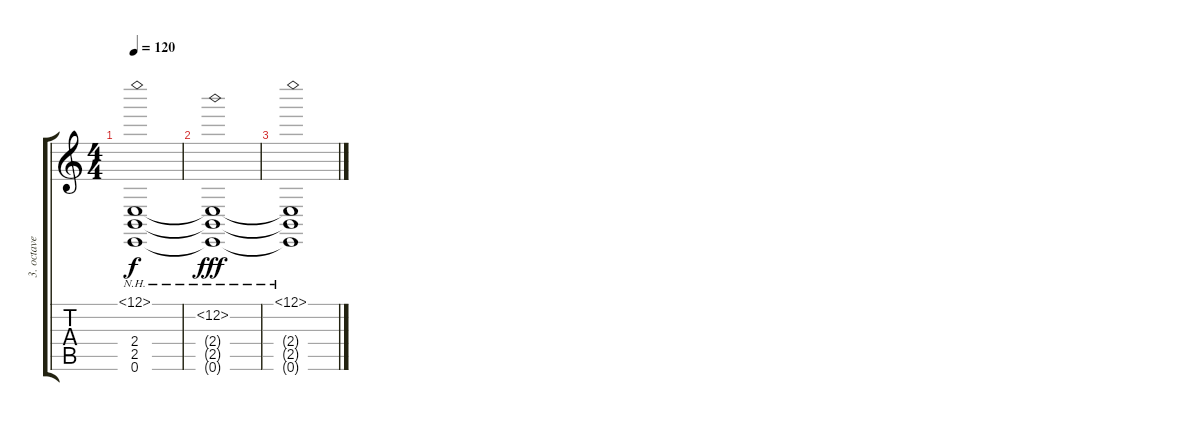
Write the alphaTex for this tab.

\track ("3. octave" "3. octave") {instrument fx6goblins}
\staff {score tabs}
\tuning (E6 B5 G5 D3 A2 E2) {hide}
\ts (4 4)
\tempo 120
\clef g2
\ks c
(0.1{nh} 2.4{t} 2.5{t} 0.6{t}).1{dy f} |
(0.2{nh} 2.4{t} 2.5{t} 0.6{t}).1{dy fff} |
(0.1{nh} 2.4{t} 2.5{t} 0.6{t}).1
